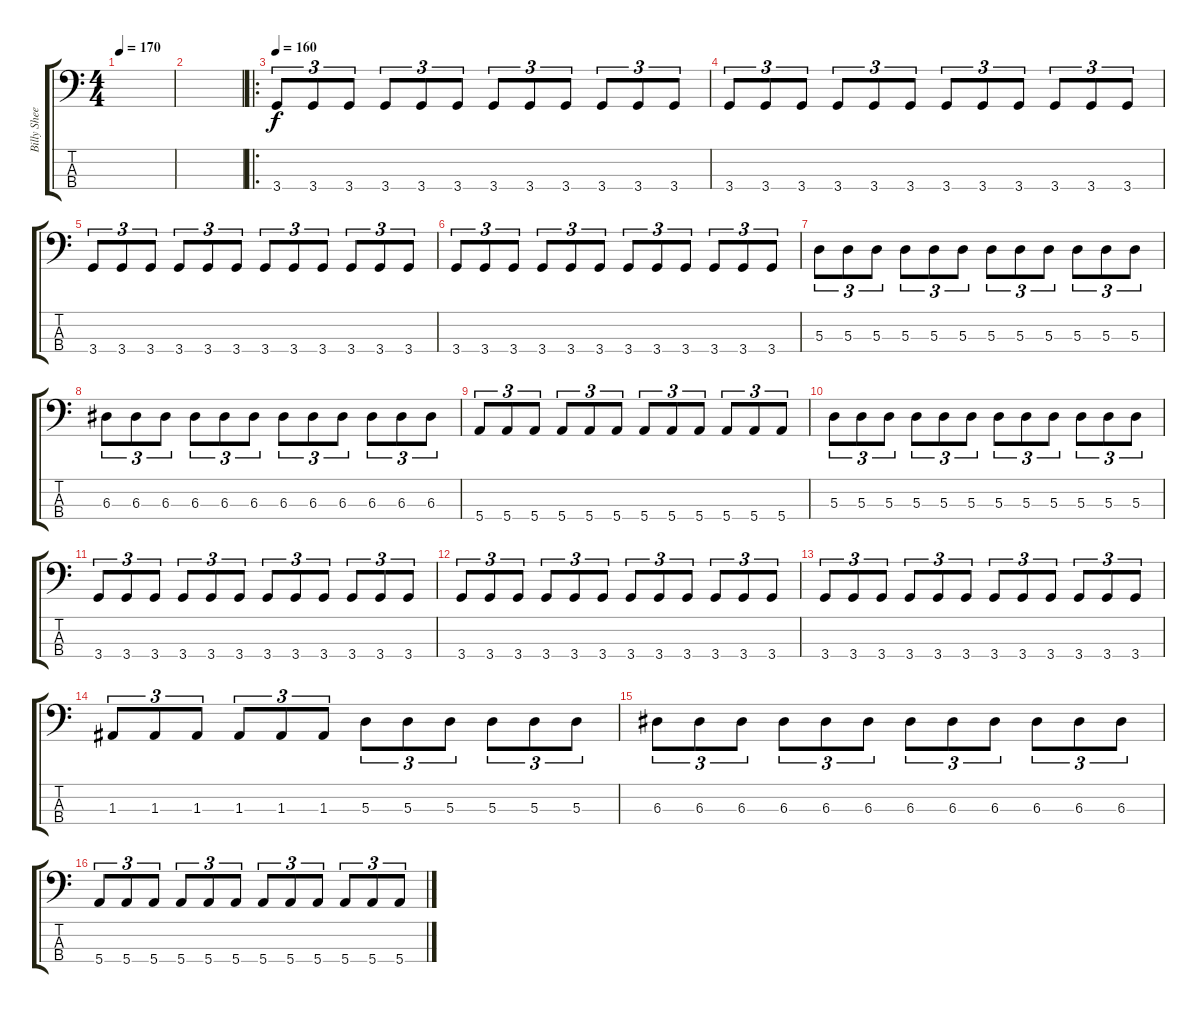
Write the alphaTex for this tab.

\track ("Billy Sheehan" "Billy Shee") {instrument electricbassfinger}
\staff {score tabs}
\tuning (G2 D2 A1 E1) {hide}
\ts (4 4)
\tempo 170
\tempo 180
\tempo 170
\clef f4
\ks c
|
|
\ro
\tempo 160
3.4.8{tu (3 2)} 3.4.8{tu (3 2)} 3.4.8{tu (3 2)} 3.4.8{tu (3 2)} 3.4.8{tu (3 2)} 3.4.8{tu (3 2)} 3.4.8{tu (3 2)} 3.4.8{tu (3 2)} 3.4.8{tu (3 2)} 3.4.8{tu (3 2)} 3.4.8{tu (3 2)} 3.4.8{tu (3 2)} |
3.4.8{tu (3 2)} 3.4.8{tu (3 2)} 3.4.8{tu (3 2)} 3.4.8{tu (3 2)} 3.4.8{tu (3 2)} 3.4.8{tu (3 2)} 3.4.8{tu (3 2)} 3.4.8{tu (3 2)} 3.4.8{tu (3 2)} 3.4.8{tu (3 2)} 3.4.8{tu (3 2)} 3.4.8{tu (3 2)} |
3.4.8{tu (3 2)} 3.4.8{tu (3 2)} 3.4.8{tu (3 2)} 3.4.8{tu (3 2)} 3.4.8{tu (3 2)} 3.4.8{tu (3 2)} 3.4.8{tu (3 2)} 3.4.8{tu (3 2)} 3.4.8{tu (3 2)} 3.4.8{tu (3 2)} 3.4.8{tu (3 2)} 3.4.8{tu (3 2)} |
3.4.8{tu (3 2)} 3.4.8{tu (3 2)} 3.4.8{tu (3 2)} 3.4.8{tu (3 2)} 3.4.8{tu (3 2)} 3.4.8{tu (3 2)} 3.4.8{tu (3 2)} 3.4.8{tu (3 2)} 3.4.8{tu (3 2)} 3.4.8{tu (3 2)} 3.4.8{tu (3 2)} 3.4.8{tu (3 2)} |
5.3.8{tu (3 2)} 5.3.8{tu (3 2)} 5.3.8{tu (3 2)} 5.3.8{tu (3 2)} 5.3.8{tu (3 2)} 5.3.8{tu (3 2)} 5.3.8{tu (3 2)} 5.3.8{tu (3 2)} 5.3.8{tu (3 2)} 5.3.8{tu (3 2)} 5.3.8{tu (3 2)} 5.3.8{tu (3 2)} |
6.3.8{tu (3 2)} 6.3.8{tu (3 2)} 6.3.8{tu (3 2)} 6.3.8{tu (3 2)} 6.3.8{tu (3 2)} 6.3.8{tu (3 2)} 6.3.8{tu (3 2)} 6.3.8{tu (3 2)} 6.3.8{tu (3 2)} 6.3.8{tu (3 2)} 6.3.8{tu (3 2)} 6.3.8{tu (3 2)} |
5.4.8{tu (3 2)} 5.4.8{tu (3 2)} 5.4.8{tu (3 2)} 5.4.8{tu (3 2)} 5.4.8{tu (3 2)} 5.4.8{tu (3 2)} 5.4.8{tu (3 2)} 5.4.8{tu (3 2)} 5.4.8{tu (3 2)} 5.4.8{tu (3 2)} 5.4.8{tu (3 2)} 5.4.8{tu (3 2)} |
5.3.8{tu (3 2)} 5.3.8{tu (3 2)} 5.3.8{tu (3 2)} 5.3.8{tu (3 2)} 5.3.8{tu (3 2)} 5.3.8{tu (3 2)} 5.3.8{tu (3 2)} 5.3.8{tu (3 2)} 5.3.8{tu (3 2)} 5.3.8{tu (3 2)} 5.3.8{tu (3 2)} 5.3.8{tu (3 2)} |
3.4.8{tu (3 2)} 3.4.8{tu (3 2)} 3.4.8{tu (3 2)} 3.4.8{tu (3 2)} 3.4.8{tu (3 2)} 3.4.8{tu (3 2)} 3.4.8{tu (3 2)} 3.4.8{tu (3 2)} 3.4.8{tu (3 2)} 3.4.8{tu (3 2)} 3.4.8{tu (3 2)} 3.4.8{tu (3 2)} |
3.4.8{tu (3 2)} 3.4.8{tu (3 2)} 3.4.8{tu (3 2)} 3.4.8{tu (3 2)} 3.4.8{tu (3 2)} 3.4.8{tu (3 2)} 3.4.8{tu (3 2)} 3.4.8{tu (3 2)} 3.4.8{tu (3 2)} 3.4.8{tu (3 2)} 3.4.8{tu (3 2)} 3.4.8{tu (3 2)} |
3.4.8{tu (3 2)} 3.4.8{tu (3 2)} 3.4.8{tu (3 2)} 3.4.8{tu (3 2)} 3.4.8{tu (3 2)} 3.4.8{tu (3 2)} 3.4.8{tu (3 2)} 3.4.8{tu (3 2)} 3.4.8{tu (3 2)} 3.4.8{tu (3 2)} 3.4.8{tu (3 2)} 3.4.8{tu (3 2)} |
1.3.8{tu (3 2)} 1.3.8{tu (3 2)} 1.3.8{tu (3 2)} 1.3.8{tu (3 2)} 1.3.8{tu (3 2)} 1.3.8{tu (3 2)} 5.3.8{tu (3 2)} 5.3.8{tu (3 2)} 5.3.8{tu (3 2)} 5.3.8{tu (3 2)} 5.3.8{tu (3 2)} 5.3.8{tu (3 2)} |
6.3.8{tu (3 2)} 6.3.8{tu (3 2)} 6.3.8{tu (3 2)} 6.3.8{tu (3 2)} 6.3.8{tu (3 2)} 6.3.8{tu (3 2)} 6.3.8{tu (3 2)} 6.3.8{tu (3 2)} 6.3.8{tu (3 2)} 6.3.8{tu (3 2)} 6.3.8{tu (3 2)} 6.3.8{tu (3 2)} |
5.4.8{tu (3 2)} 5.4.8{tu (3 2)} 5.4.8{tu (3 2)} 5.4.8{tu (3 2)} 5.4.8{tu (3 2)} 5.4.8{tu (3 2)} 5.4.8{tu (3 2)} 5.4.8{tu (3 2)} 5.4.8{tu (3 2)} 5.4.8{tu (3 2)} 5.4.8{tu (3 2)} 5.4.8{tu (3 2)}
